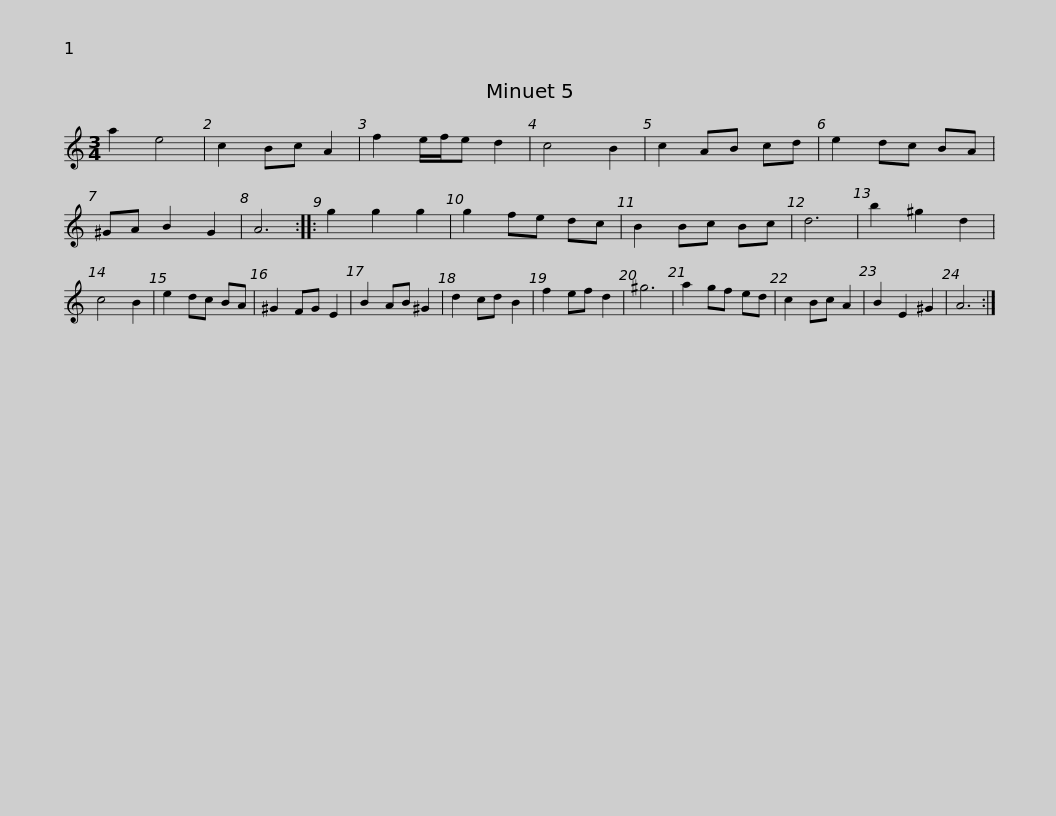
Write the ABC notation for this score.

X:1
L:1/8
M:3/4
I:linebreak $
K:C
V:1 treble
V:1
 a2 e4 | c2 Bc A2 | f2 e/f/e d2 | c4 B2 | c2 AB cd | %5
 e2 dc BA | ^GA B2 G2 | A6 :: g2 g2 g2 | g2 fe dc |$ %10
 B2 Bc Bc | d6 | b2 ^g2 d2 | c4 B2 | e2 dc BA | %15
 ^G2 FG E2 | B2 AB ^G2 | d2 cd B2 | f2 ef d2 | ^g6 | %20
 a2 gf ed |$ c2 Bc A2 | B2 E2 ^G2 | A6 :| %24
